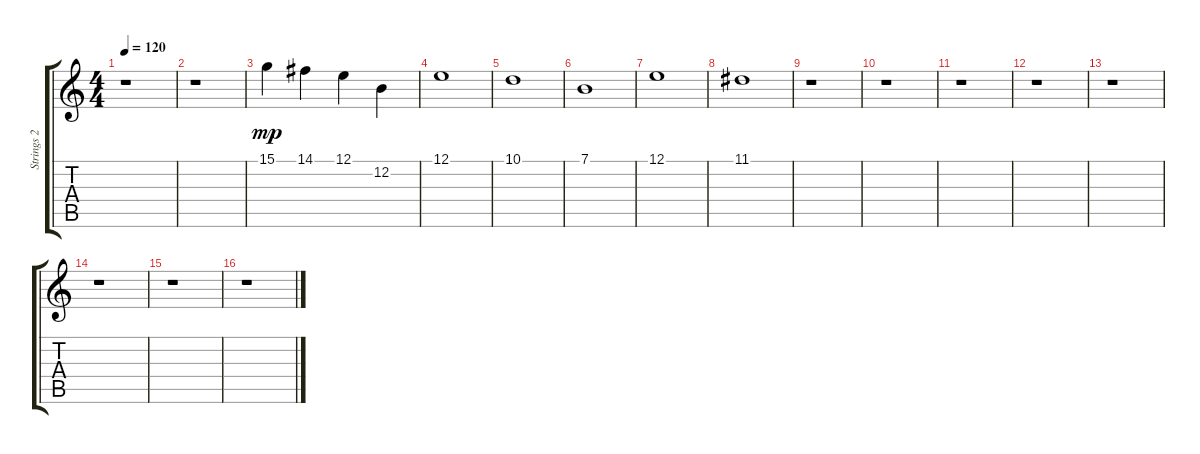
\track ("Strings 2" "Strings 2") {instrument stringensemble2}
\staff {score tabs}
\tuning (E4 B3 G3 D3 A2 E2) {hide}
\ts (4 4)
\tempo 120
\clef g2
\ks c
r.1{dy mp} |
r.1 |
15.1.4 14.1.4 12.1.4 12.2.4 |
12.1.1 |
10.1.1 |
7.1.1 |
12.1.1 |
11.1.1 |
r.1 |
r.1 |
r.1 |
r.1 |
r.1 |
r.1 |
r.1 |
r.1
